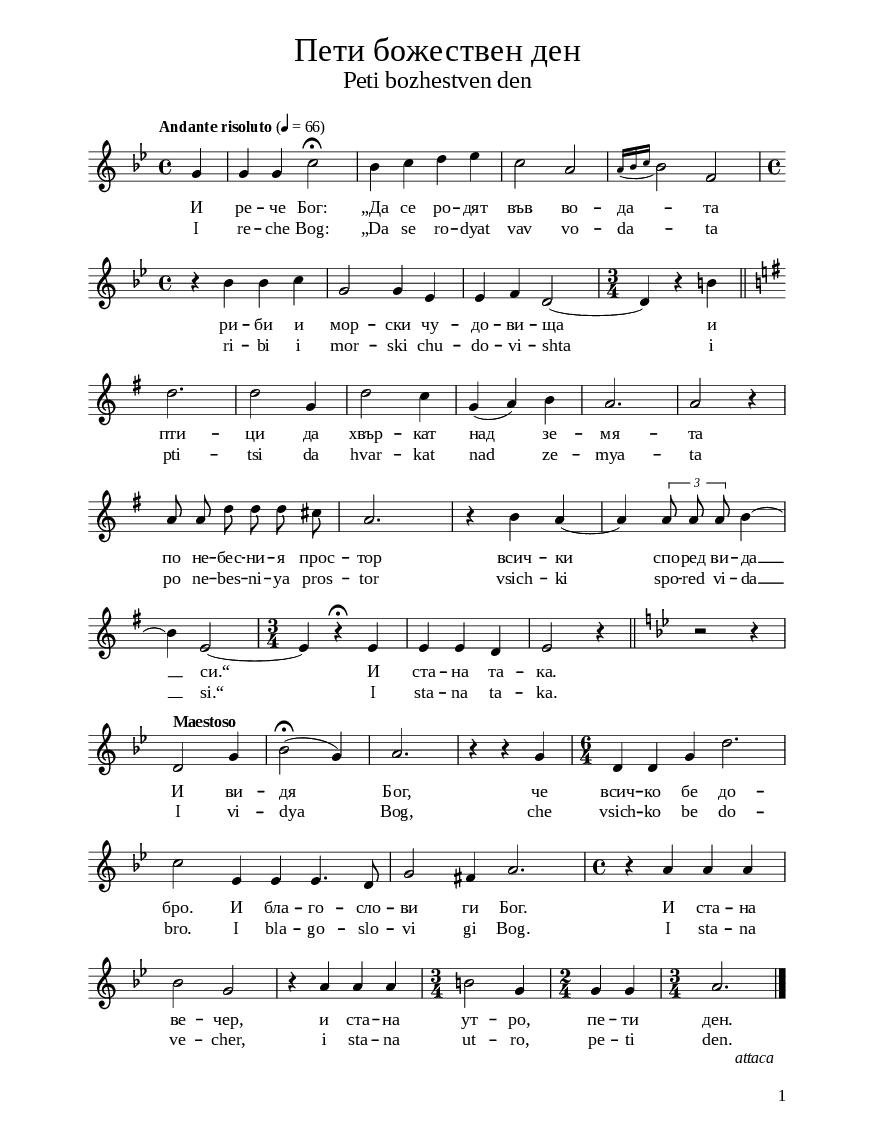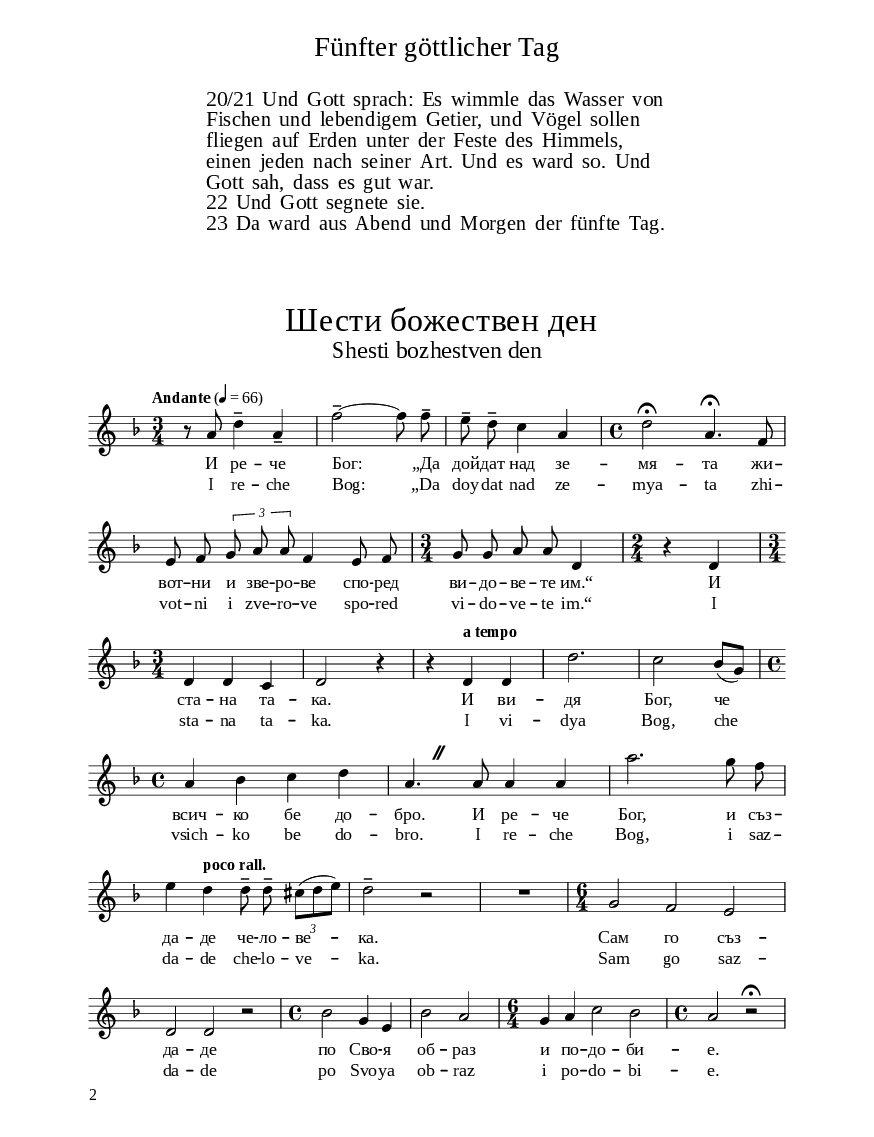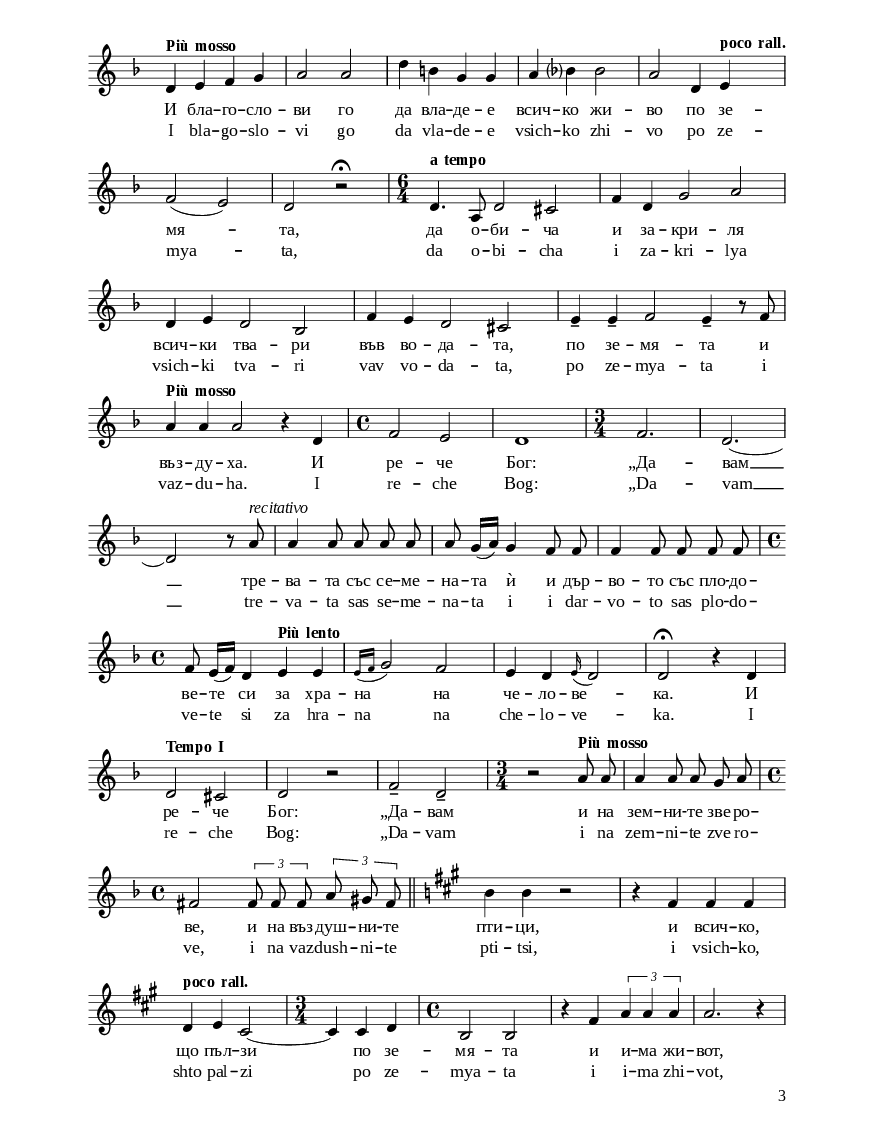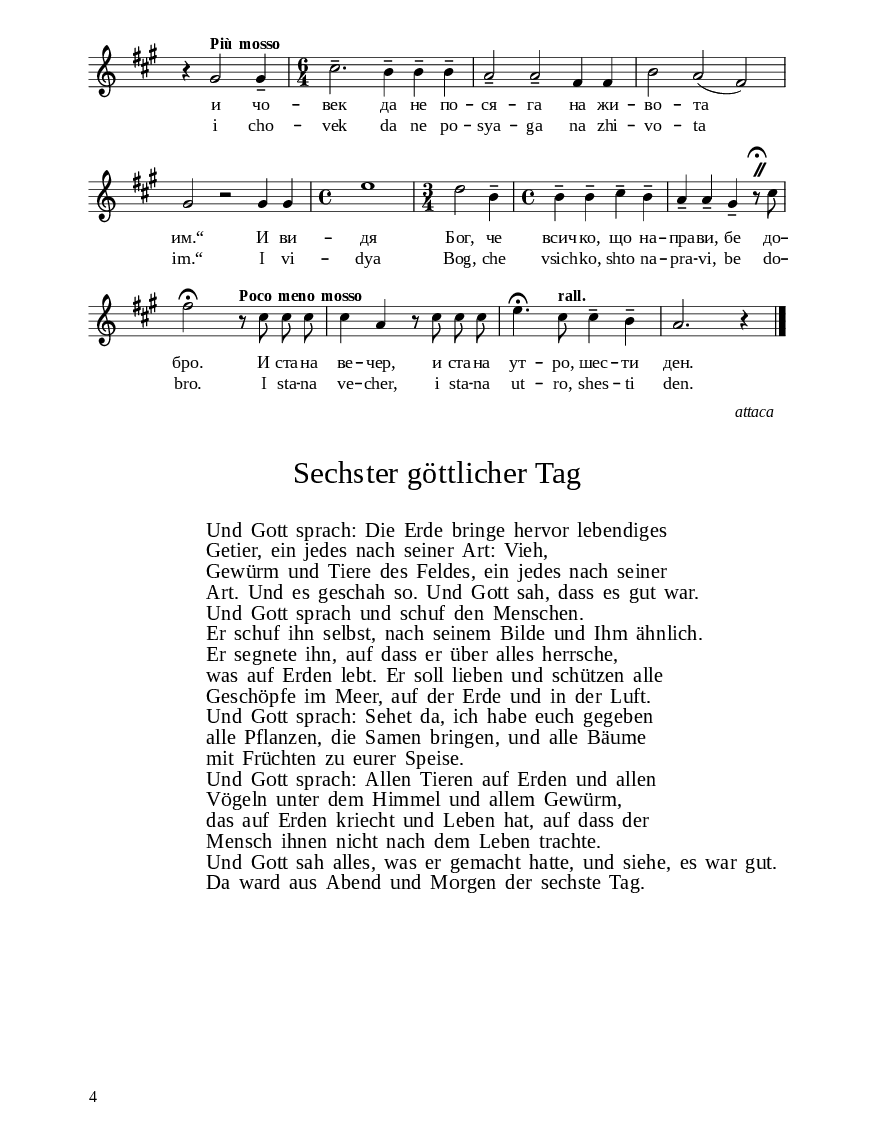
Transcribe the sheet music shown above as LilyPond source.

\version "2.24.0"

% include paper part and global functions
\include "include/globals.ily"

\bookpart {
  \label #'ref195
  \tocItem \markup "     Пети божествен ден – Peti bozhestven den "
  \include "include/bookpart-paper.ily"
  \score {
    \include "include/score-layout.ily"

    \new Voice \absolute {
      \clef treble
      \key g \minor
      \time 4/4
      \tempoFunc "Andante risoluto" 4 "66"
      \autoBeamOff
      \partial 4
      g'4
      | % 146
      g'4 g'4 c''2 ^\fermata | % 147
      bes'4  c''4  d''4  es''4 | % 148
      c''2 a'2 | % 149
      \acciaccatura {  a'16 [ bes' c''] } bes'2 f'2 |
      \time 4/4
      r4  bes'4  bes'4  c''4 | % 151
      g'2 g'4 es'4 | % 152
      es'4 f'4 d'2 ~ | % 153
      \time 3/4  | % 153
      d'4 r4  b'4 \bar "||"
      \break | % 154
      \key g \major | % 154
      d''2. | % 155
      d''2 g'4 | % 156
      d''2  c''4 | % 157
      g'4 ( a'4 )  b'4 | % 158
      a'2. | % 159
      a'2 r4 \break |
      a'8 a'8  d''8  d''8  d''8
      cis''8 | % 161
      a'2. | % 162
      r4  b'4 a'4 ~ | % 163
      a'4 %\once \omit TupletBracket
      \times 2/3  {
        a'8 a'8 a'8
      }
      b'4 ~ \break | % 164
      b'4 e'2 ~  | % 165
      \time 3/4 e'4 r4 ^\fermata e'4 | % 166
      e'4 e'4 d'4 | % 167
      e'2 r4 \bar "||"
      \key bes \major | % 168
      r2 r4 | \break % 169
      \tempo "Maestoso" d'2 g'4 |

      bes'2 ( ^\fermata g'4 ) | % 171
      a'2. | % 172
      r4 r4 g'4 | % 173
      \time 6/4  | % 173
      d'4 d'4 g'4  d''2. \break | % 174
      c''2 es'4 es'4 es'4. d'8 | % 175
      g'2 fis'4 a'2. | % 176
      \time 4/4  | % 176
      r4 a'4 a'4 a'4 | \break % 177
      bes'2 g'2 | % 178
      r4 a'4 a'4 a'4 | % 179
      \time 3/4  | % 179
      b'2 g'4 |
      \time 2/4  |
      g'4 g'4 | % 181
      \time 3/4 | % 181
      a'2. \bar "|."
    }

    \addlyrics {
      И ре -- че Бог:
      „Да се ро -- дят във во --
      да -- та ри -- би и мор -- ски
      чу -- до -- ви -- ща  и пти -- ци
      да хвър -- кат над  зе -- мя --
      та по не -- бес -- ни -- я прос --
      тор всич -- ки  спо -- ред ви --
      да __ си.“  И ста -- на та --
      ка. И ви -- дя  Бог, че всич --
      ко бе до -- бро. И бла -- го --
      сло -- ви ги Бог. И ста -- на ве
      -- чер, и ста -- на ут -- ро, пе --
      ти ден.}
      \addlyrics {
        I re -- che Bog:
        „Da se ro -- dyat vav vo --
        da -- ta ri -- bi i mor -- ski
        chu -- do -- vi -- shta  i pti -- tsi
        da hvar -- kat nad  ze -- mya --
        ta po ne -- bes -- ni -- ya pros --
        tor vsich -- ki  spo -- red vi --
        da __ si.“  I sta -- na ta --
        ka. I vi -- dya  Bog, che vsich --
        ko be do -- bro. I bla -- go --
        slo -- vi gi Bog. I sta -- na ve
        -- cher, i sta -- na ut -- ro, pe --
        ti den.}


        \header {
          title = \titleFunc "Пети божествен ден" "Peti bozhestven den"
        }

        \midi{}

      } % score

      \markup \raise #2.8 \override #'(baseline-skip . 2) {
        \column {
          \fill-line \italic { "" "" \concat {"attaca" "   " }}
        }
      }

      \pageBreak

      % include foreign translation(s) of the song
      \version "2.22.1"

\markup \fill-line { \fontsize #deTitleFontSize "Fünfter göttlicher Tag" }
\markup \null
\markup \null
\markup \fontsize #deCoupletFontSize {
  \hspace #10
  \override #`(baseline-skip . ,deCoupletBaselineSkip)

  \column {
    \line { " " }


  \line { " "20/21 Und Gott sprach: Es wimmle das Wasser von}

  \line { " "Fischen und lebendigem Getier, und Vögel sollen}

  \line { " "fliegen auf Erden unter der Feste des Himmels,}

  \line { " "einen jeden nach seiner Art. Und es ward so. Und}

  \line { " "Gott sah, dass es gut war.}

  \line { " "22 Und Gott segnete sie.}

  \line { " "23 Da ward aus Abend und Morgen der fünfte Tag.}

  }
}


      \markup \empty-three

        \label #'ref195
  \tocItem \markup "     Шести божествен ден – Shesti bozhestven den "

      \include "include/bookpart-paper.ily"
      \score {
        \include "include/score-layout.ily"

        \new Voice \absolute {
          \clef treble
          \key d \minor
          \time 3/4
          \tempoFunc "Andante" 4 "66"
          \autoBeamOff
          r8 a'8  d''4 -- a'4 --
          | % 183
          f''2 ~ --  f''8  f''8 -- | % 184
          e''8 --  d''8 --  c''4 a'4 | % 185
          \time 4/4  | % 185
          d''2 ^\fermata a'4. ^\fermata f'8 \break | % 186
          e'8 f'8
          \times 2/3  {
            g'8  a'8 a'8
          }
          f'4 e'8 f'8 | % 187
          \time 3/4  | % 187
          g'8 g'8 a'8 a'8 d'4 | % 188
          \time 2/4  | % 188
          r4 d'4  \break | % 189
          \time 3/4  | % 189
          d'4 d'4 c'4 |
          d'2 r4 | % 191
          r4 \tempo "a tempo" d'4  d'4 | % 192
          d''2. | % 193
          c''2 bes'8 ( [ g'8 ) ] \break | % 194
          \time 4/4  | % 194
          a'4  bes'4  c''4  d''4  | % 195

          a'4.^\markup {
            \concat { "       " \musicglyph #"scripts.caesura.straight"}
          } a'8 a'4 a'4 | % 196
          a''2.  g''8 f''8 \break | % 197
          e''4 \tempo "poco rall." d''4
          d''8 --  d''8 -- \once \omit TupletBracket
          \times 2/3  {
            cis''8 ( [  d''8  e''8 ) ]
          } |
          d''2  -- r2 | % 199
          R1 |
          \time 6/4  |
          g'2 f'2 e'2 \break | % 201
          d'2 d'2 r2  | % 202
          \time 4/4  | % 202
          bes'2 g'4 e'4 | % 203
          bes'2 a'2 | % 204
          \time 6/4  | % 204
          g'4 a'4  c''2  bes'2 | % 205
          \time 4/4  | % 205
          a'2 r2 ^\fermata \break | % 206
          d'4 ^\markup{ \bold {Più mosso} } e'4 f'4
          g'4 | % 207
          a'2 a'2 | % 208
          d''4  b'4 g'4 g'4 | % 209
          a'4  bes'?4  bes'2 |
          a'2 d'4 e'4  ^\markup{ \bold {poco rall.} } \break  | % 211
          f'2 ( e'2 ) | % 212
          d'2 r2 ^\fermata | % 213
          \time 6/4  | % 213
          d'4. ^\markup{ \bold {a tempo} } a8 d'2
          cis'2 | % 214
          f'4 d'4 g'2 a'2 \break | % 215
          d'4 e'4 d'2 bes2 | % 216
          f'4 e'4 d'2 cis'2 | % 217
          e'4 -- e'4 -- f'2 e'4 -- r8
          f'8 \break | % 218
          a'4 ^\markup{ \bold {Più mosso} } a'4 a'2 r4
          d'4 | % 219
          \time 4/4  | % 219
          f'2 e'2 |
          d'1  | % 221
          \time 3/4  | % 221
          f'2. | % 222
          d'2. ~ \break | % 223
          d'2 r8 a'8 ^\markup{ \italic {recitativo} } | % 224
          a'4 a'8 a'8 a'8 a'8 | % 225
          a'8 g'16 ( [ a'16 ) ] g'4 f'8
          f'8 | % 226
          f'4 f'8 f'8 f'8 f'8 \break | % 227
          \time 4/4  | % 227
          f'8 e'16 ( [ f'16 ) ] d'4 e'4 ^\markup{ \bold {Più lento} }  e'4 |
          \grace { e'16 [ ( f' ]  } g'2 ) f'2 |
          e'4 d' \grace {
            e'16 (} d'2 ) |
            d'2 \fermata r4 d'4 |
            d'2 ^\markup{ \bold {Tempo I} } cis'2 | % 232
            d'2 r2 | % 233
            f'2 -- d'2 -- | % 234
            \time 3/4  | % 234
            r2 a'8 ^\markup{ \bold {Più mosso} } a'8  | % 235
            a'4 a'8 a'8 g'8 a'8 \break | % 236
            \time 4/4  | % 236
            fis'2
            \times 2/3  {
              fis'8  fis'8 fis'8
            }
            \times 2/3  {
              a'8  gis'8 fis'8
            }
            \bar "||"

            \key a \major | % 237
            b'4  b'4 r2  | % 238
            r4 fis'4 fis'4 fis'4  | \break % 239
            d'4 ^\markup{ \bold {poco rall.} } e'4 cis'2~ |
            \time 3/4  |
            cis'4 cis'4 d'4 | % 241
            \time 4/4  | % 241
            b2 b2 | % 242
            r4 fis'4 \times 2/3 {
              a'4 a'4 a'4
            }
            | % 243
            a'2. r4 \break | % 244
            r4 gis'2 ^\markup{ \bold {Più mosso} } gis'4 -- | % 245
            \time 6/4  | % 245
            cis''2. --  b'4 --  b'4 --  b'4
            -- | % 246
            a'2 -- a'2 -- fis'4 fis'4
            | % 247
            b'2 a'2 ( fis'2 ) | % 248
            gis'2 r2 gis'4 gis'4 | % 249
            \time 4/4  | % 249
            e''1 |
            \time 3/4  |
            d''2  b'4 -- | % 251
            \time 4/4  | % 251
            b'4 --  b'4 --  cis''4 --  b'4
            -- | % 252
            a'4 -- a'4 -- gis'4 -- r8
            ^\markup {
              \musicglyph #"scripts.caesura.straight"
            }
            ^\fermata
            cis''8  | \break % 253
            fis''2 ^\fermata r8  ^\markup{ \bold {Poco meno mosso} } cis''8
            cis''8  cis''8  | % 254
            cis''4 a'4 r8  cis''8  cis''8
            cis''8 | % 255
            e''4. ^\fermata  cis''8 ^\markup{ \bold {rall.} }
            cis''4 --  b'4 -- | % 256
            a'2. r4 \bar "|."


          }
          \addlyrics {
            И ре -- че Бог:  „Да
            дой -- дат над зе -- мя -- та жи --
            вот -- ни и зве -- ро -- ве спо --
            ред ви -- до -- ве -- те им.“ И
            ста -- на та -- ка. И ви -- дя Бог,
            че  всич -- ко бе до -- бро. И
            ре -- че Бог, и съз -- да -- де че
            -- ло -- ве --  ка. Сам го съз
            -- да -- де по Сво -- я об -- раз и
            по -- до -- би -- е. И бла -- го --
            сло -- ви го да вла -- де -- е
            всич -- ко жи -- во по зе -- мя
            -- та, да о -- би -- ча и за --
            кри -- ля всич -- ки тва -- ри във
            во -- да -- та, по зе -- мя -- та и
            въз -- ду -- ха. И ре -- че Бог:
            „Да -- вам  __ тре -- ва -- та
            със се -- ме -- на -- та  ѝ и
            дър -- во -- то със пло -- до -- ве
            -- те  си за хра --
            на на че -- ло --  ве -- ка. И ре --
            че Бог: „Да -- вам и на зем --
            ни -- те зве -- ро -- ве, и на въз
            -- душ -- ни -- те пти -- ци, и всич
            -- ко, що пъл -- зи  по зе -- мя
            -- та и и -- ма жи -- вот, и чо --
            век да не по -- ся -- га на жи --
            во -- та  им.“ И ви -- дя Бог,
            че всич -- ко, що на -- пра -- ви,
            бе до -- бро. И ста -- на ве --
            чер, и ста -- на ут -- ро, шес --
            ти ден.
          }
          \addlyrics {
            I re -- che Bog:  „Da
            doy -- dat nad ze -- mya -- ta zhi --
            vot -- ni i zve -- ro -- ve spo --
            red vi -- do -- ve -- te im.“ I
            sta -- na ta -- ka. I vi -- dya Bog,
            che  vsich -- ko be do -- bro. I
            re -- che Bog, i saz -- da -- de che
            -- lo -- ve --  ka. Sam go saz
            -- da -- de po Svo -- ya ob -- raz i
            po -- do -- bi -- e. I bla -- go --
            slo -- vi go da vla -- de -- e
            vsich -- ko zhi -- vo po ze -- mya
            -- ta, da o -- bi -- cha i za --
            kri -- lya vsich -- ki tva -- ri vav
            vo -- da -- ta, po ze -- mya -- ta i
            vaz -- du -- ha. I re -- che Bog:
            „Da -- vam  __ tre -- va -- ta
            sas se -- me -- na -- ta  i i
            dar -- vo -- to sas plo -- do -- ve
            -- te  si za hra --
            na na che -- lo -- ve --  ka. I re --
            che Bog: „Da -- vam i na zem --
            ni -- te zve -- ro -- ve, i na vaz
            -- dush -- ni -- te pti -- tsi, i vsich
            -- ko, shto pal -- zi  po ze -- mya
            -- ta i i -- ma zhi -- vot, i cho --
            vek da ne po -- sya -- ga na zhi --
            vo -- ta  im.“ I vi -- dya Bog,
            che vsich -- ko, shto na -- pra -- vi,
            be do -- bro. I sta -- na ve --
            cher, i sta -- na ut -- ro, shes --
            ti den.
          }


          \header {
            title = \titleFunc " Шести божествен ден" "Shesti bozhestven den"
          }

          \midi{}

        } % score

        \markup \raise #2.8 \override #'(baseline-skip . 2) {
          \column {
            \fill-line \italic { "" "" \concat {"attaca" "   " }}
          }
        }

        \markup \empty-one

        % include foreign translation(s) of the song
        \version "2.20.0"

\markup \fill-line { \fontsize #6 "Sechster göttlicher Tag" }
\markup \null
\markup \null
\markup \fontsize #+2.5 {
  \hspace #10
  \override #'(baseline-skip . 2)

  \column {
    \line { " " }

\line { " "Und Gott sprach: Die Erde bringe hervor lebendiges }

\line { " "Getier, ein jedes nach seiner Art: Vieh, }

\line { " "Gewürm und Tiere des Feldes, ein jedes nach seiner }

\line { " "Art. Und es geschah so. Und Gott sah, dass es gut war. }

 \line { " "Und Gott sprach und schuf den Menschen. }

\line { " "Er schuf ihn selbst, nach seinem Bilde und Ihm ähnlich. }

\line { " "Er segnete ihn, auf dass er über alles herrsche, }

\line { " "was auf Erden lebt. Er soll lieben und schützen alle }

\line { " "Geschöpfe im Meer, auf der Erde und in der Luft. }

\line { " " Und Gott sprach: Sehet da, ich habe euch gegeben }

\line { " "alle Pflanzen, die Samen bringen, und alle Bäume }

\line { " "mit Früchten zu eurer Speise. }

\line { " "Und Gott sprach: Allen Tieren auf Erden und allen }

\line { " "Vögeln unter dem Himmel und allem Gewürm, }

\line { " "das auf Erden kriecht und Leben hat, auf dass der }

\line { " "Mensch ihnen nicht nach dem Leben trachte. }

\line { " " Und Gott sah alles, was er gemacht hatte, und siehe, es war gut.  }

\line { " "Da ward aus Abend und Morgen der sechste Tag. }

  }
}


      } % bookpart

      % Più mosso
      %
